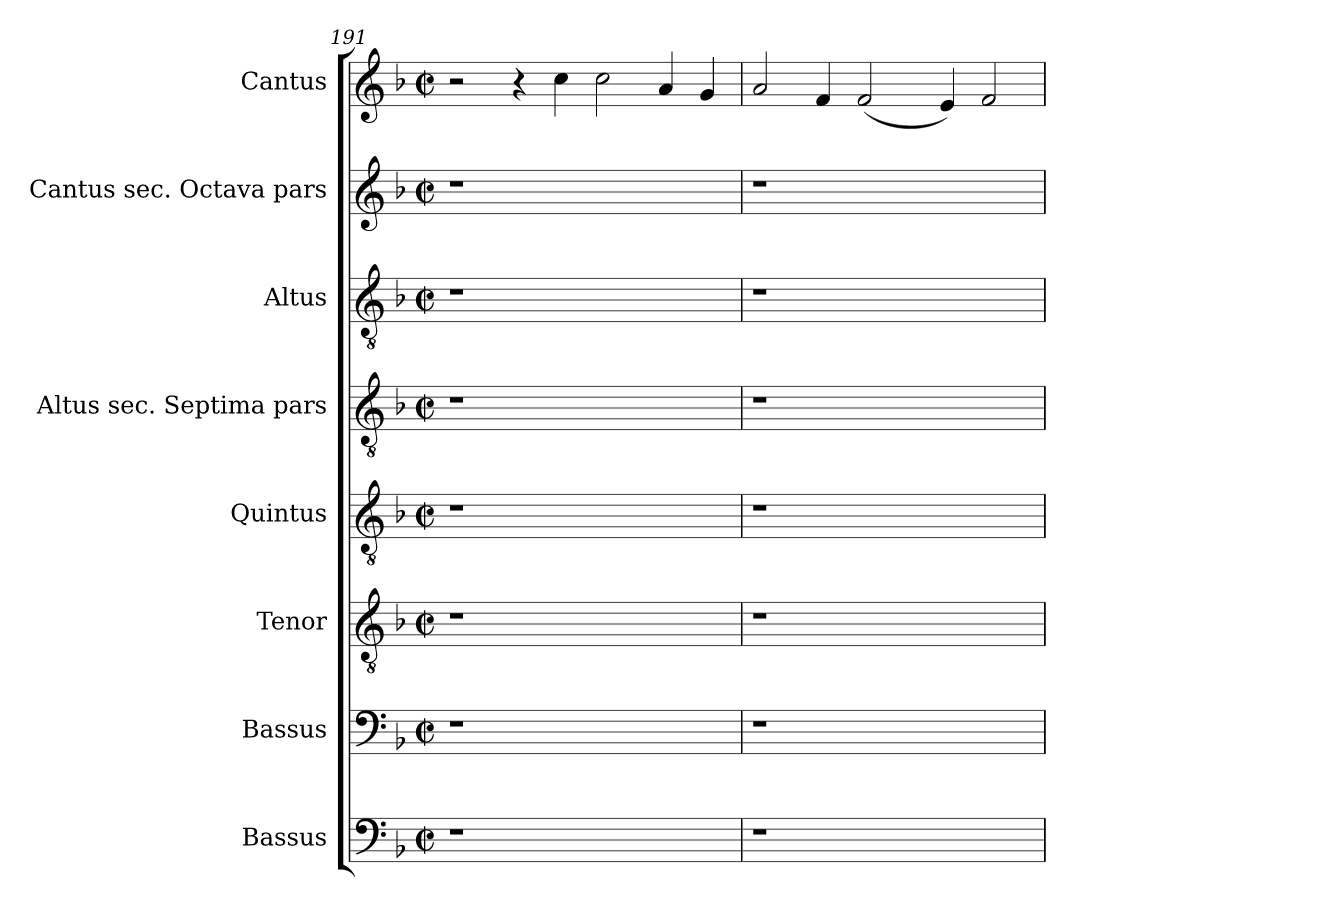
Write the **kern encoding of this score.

**kern	**kern	**kern	**kern	**kern	**kern	**kern	**kern
*part8	*part7	*part6	*part5	*part4	*part3	*part2	*part1
*staff8	*staff7	*staff6	*staff5	*staff4	*staff3	*staff2	*staff1
*I"Bassus	*I"Bassus	*I"Tenor	*I"Quintus	*I"Altus sec. Septima pars	*I"Altus	*I"Cantus sec. Octava pars	*I"Cantus
*	*I'Bassus	*I'Tenor	*I'Quintus	*	*I'Altus	*	*I'Cantus
*clefF4	*clefF4	*clefGv2	*clefGv2	*clefGv2	*clefGv2	*clefG2	*clefG2
*k[b-]	*k[b-]	*k[b-]	*k[b-]	*k[b-]	*k[b-]	*k[b-]	*k[b-]
*F:	*F:	*F:	*F:	*F:	*F:	*F:	*F:
*M2/2	*M2/2	*M2/2	*M2/2	*M2/2	*M2/2	*M2/2	*M2/2
*met(c|)	*met(c|)	*met(c|)	*met(c|)	*met(c|)	*met(c|)	*met(c|)	*met(c|)
=191	=191	=191	=191	=191	=191	=191	=191
1r	1r	1r	1r	1r	1r	1r	2r
.	.	.	.	.	.	.	4r
.	.	.	.	.	.	.	4cc\
1ryy	1ryy	1ryy	1ryy	1ryy	1ryy	1ryy	2cc\
.	.	.	.	.	.	.	4a/
.	.	.	.	.	.	.	4g/
=192	=192	=192	=192	=192	=192	=192	=192
1r	1r	1r	1r	1r	1r	1r	2a/
.	.	.	.	.	.	.	4f/
.	.	.	.	.	.	.	(<2f/
1ryy	1ryy	1ryy	1ryy	1ryy	1ryy	1ryy	.
.	.	.	.	.	.	.	4e/)
.	.	.	.	.	.	.	2f/
=	=	=	=	=	=	=	=
*-	*-	*-	*-	*-	*-	*-	*-
